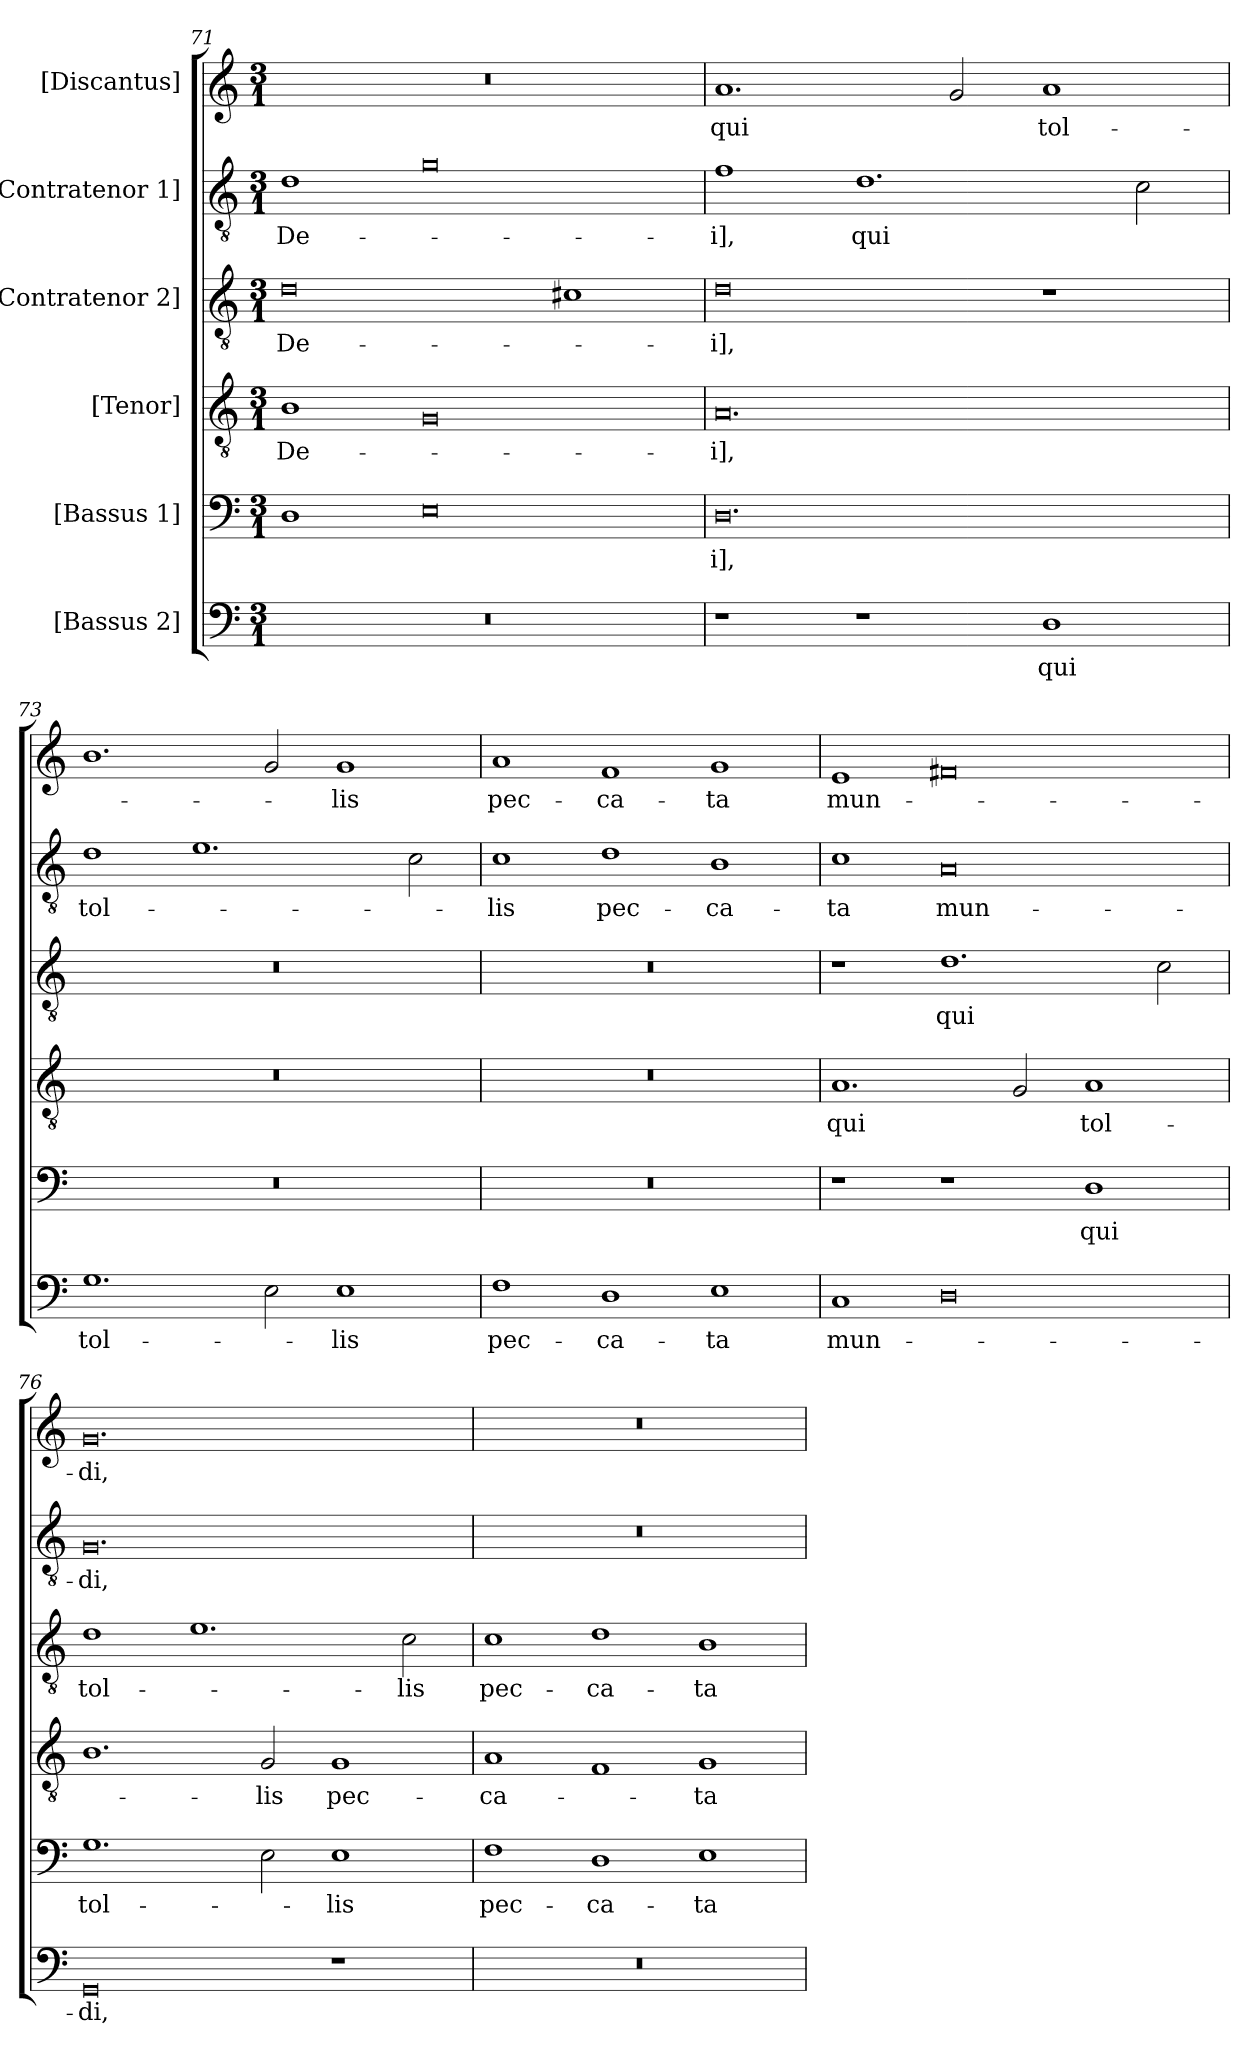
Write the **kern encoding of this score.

**kern	**text	**kern	**text	**kern	**text	**kern	**text	**kern	**text	**kern	**text
*part6	*part6	*part5	*part5	*part4	*part4	*part3	*part3	*part2	*part2	*part1	*part1
*staff6	*staff6	*staff5	*staff5	*staff4	*staff4	*staff3	*staff3	*staff2	*staff2	*staff1	*staff1
*I"[Bassus 2]	*	*I"[Bassus 1]	*	*I"[Tenor]	*	*I"[Contratenor 2]	*	*I"[Contratenor 1]	*	*I"[Discantus]	*
*clefF4	*	*clefF4	*	*clefGv2	*	*clefGv2	*	*clefGv2	*	*clefG2	*
*k[]	*	*k[]	*	*k[]	*	*k[]	*	*k[]	*	*k[]	*
*M3/1	*	*M3/1	*	*M3/1	*	*M3/1	*	*M3/1	*	*M3/1	*
=71	=71	=71	=71	=71	=71	=71	=71	=71	=71	=71	=71
0.r	.	1D\	.	1B\	De-	0d\	De-	1d\	De-	0.r	.
.	.	0E\	.	0G/	.	.	.	0g\	.	.	.
.	.	.	.	.	.	1c#X\	.	.	.	.	.
=72	=72	=72	=72	=72	=72	=72	=72	=72	=72	=72	=72
1r	.	0.D\	-i],	0.A/	-i],	0d\	-i],	1f\	-i],	1.a/	qui
1r	.	.	.	.	.	.	.	1.d\	qui	.	.
.	.	.	.	.	.	.	.	.	.	2g/	.
1D\	qui	.	.	.	.	1r	.	.	.	1a/	tol-
.	.	.	.	.	.	.	.	2c\	.	.	.
=73	=73	=73	=73	=73	=73	=73	=73	=73	=73	=73	=73
1.G\	tol-	0.r	.	0.r	.	0.r	.	1d\	tol-	1.b\	.
.	.	.	.	.	.	.	.	1.e\	.	.	.
2E\	.	.	.	.	.	.	.	.	.	2g/	.
1E\	-lis	.	.	.	.	.	.	.	.	1g/	-lis
.	.	.	.	.	.	.	.	2c\	.	.	.
=74	=74	=74	=74	=74	=74	=74	=74	=74	=74	=74	=74
1F\	pec-	0.r	.	0.r	.	0.r	.	1c\	-lis	1a/	pec-
1D\	-ca-	.	.	.	.	.	.	1d\	pec-	1f/	-ca-
1E\	-ta	.	.	.	.	.	.	1B\	-ca-	1g/	-ta
=75	=75	=75	=75	=75	=75	=75	=75	=75	=75	=75	=75
1C/	mun-	1r	.	1.A/	qui	1r	.	1c\	-ta	1e/	mun-
0D\	.	1r	.	.	.	1.d\	qui	0A/	mun-	0f#X/	.
.	.	.	.	2G/	.	.	.	.	.	.	.
.	.	1D\	qui	1A/	tol-	.	.	.	.	.	.
.	.	.	.	.	.	2c\	.	.	.	.	.
=76	=76	=76	=76	=76	=76	=76	=76	=76	=76	=76	=76
0GG/	-di,	1.G\	tol-	1.B\	.	1d\	tol-	0.G/	-di,	0.g/	-di,
.	.	.	.	.	.	1.e\	.	.	.	.	.
.	.	2E\	.	2G/	-lis	.	.	.	.	.	.
1r	.	1E\	-lis	1G/	pec-	.	.	.	.	.	.
.	.	.	.	.	.	2c\	-lis	.	.	.	.
=77	=77	=77	=77	=77	=77	=77	=77	=77	=77	=77	=77
0.r	.	1F\	pec-	1A/	-ca-	1c\	pec-	0.r	.	0.r	.
.	.	1D\	-ca-	1F/	.	1d\	-ca-	.	.	.	.
.	.	1E\	-ta	1G/	-ta	1B\	-ta	.	.	.	.
=	=	=	=	=	=	=	=	=	=	=	=
*-	*-	*-	*-	*-	*-	*-	*-	*-	*-	*-	*-
